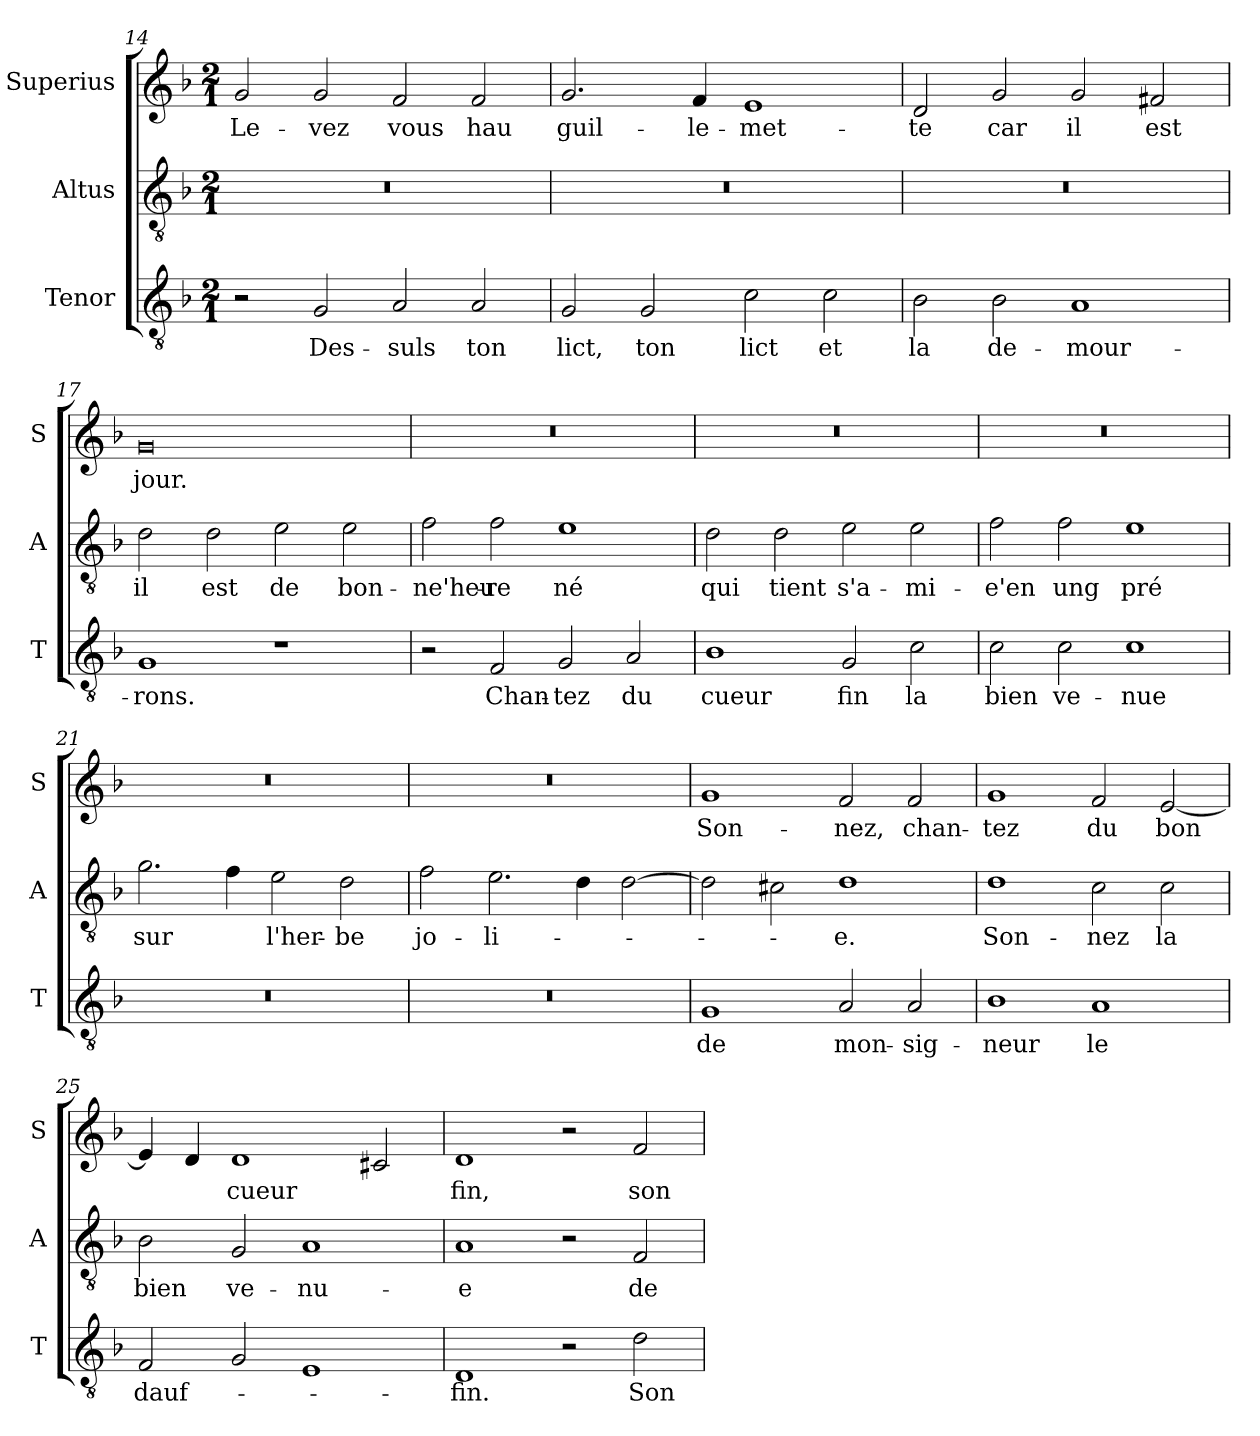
**kern	**text	**kern	**text	**kern	**text
*part3	*part3	*part2	*part2	*part1	*part1
*staff3	*staff3	*staff2	*staff2	*staff1	*staff1
*I"Tenor	*	*I"Altus	*	*I"Superius	*
*I'T	*	*I'A	*	*I'S	*
*clefGv2	*	*clefGv2	*	*clefG2	*
*k[b-]	*	*k[b-]	*	*k[b-]	*
*M2/1	*	*M2/1	*	*M2/1	*
=14	=14	=14	=14	=14	=14
2r	.	0r	.	2g	Le-
2G	Des-	.	.	2g	-vez
2A	-suls	.	.	2f	vous
2A	ton	.	.	2f	hau
=15	=15	=15	=15	=15	=15
2G	lict,	0r	.	2.g	guil-
2G	ton	.	.	.	.
.	.	.	.	4f	-le-
2c	lict	.	.	1e	-met-
2c	et	.	.	.	.
=16	=16	=16	=16	=16	=16
2B-	la	0r	.	2d	-te
2B-	de-	.	.	2g	car
1A	-mour-	.	.	2g	il
.	.	.	.	2f#X	est
=17	=17	=17	=17	=17	=17
1G	-rons.	2d	il	0g	jour.
.	.	2d	est	.	.
1r	.	2e	de	.	.
.	.	2e	bon-	.	.
=18	=18	=18	=18	=18	=18
2r	.	2f	-ne'heu-	0r	.
2F	Chan-	2f	-re	.	.
2G	-tez	1e	né	.	.
2A	du	.	.	.	.
=19	=19	=19	=19	=19	=19
1B-	cueur	2d	qui	0r	.
.	.	2d	tient	.	.
2G	fin	2e	s'a-	.	.
2c	la	2e	-mi-	.	.
=20	=20	=20	=20	=20	=20
2c	bien	2f	-e'en	0r	.
2c	ve-	2f	ung	.	.
1c	-nue	1e	pré	.	.
=21	=21	=21	=21	=21	=21
0r	.	2.g	sur	0r	.
.	.	4f	.	.	.
.	.	2e	l'her-	.	.
.	.	2d	-be	.	.
=22	=22	=22	=22	=22	=22
0r	.	2f	jo-	0r	.
.	.	2.e	-li-	.	.
.	.	4d	.	.	.
.	.	[2d	.	.	.
=23	=23	=23	=23	=23	=23
1G	de	2d]	.	1g	Son-
.	.	2c#X	.	.	.
2A	mon-	1d	-e.	2f	-nez,
2A	-sig-	.	.	2f	chan-
=24	=24	=24	=24	=24	=24
1B-	-neur	1d	Son-	1g	-tez
1A	le	2c	-nez	2f	du
.	.	2c	la	[2e	bon
=25	=25	=25	=25	=25	=25
2F	dauf-	2B-	bien	4e]	.
.	.	.	.	4d	.
2G	.	2G	ve-	1d	cueur
1E	.	1A	-nu-	.	.
.	.	.	.	2c#X	.
=26	=26	=26	=26	=26	=26
1D	-fin.	1A	-e	1d	fin,
2r	.	2r	.	2r	.
2d	Son-	2F	de	2f	son-
=	=	=	=	=	=
*-	*-	*-	*-	*-	*-
